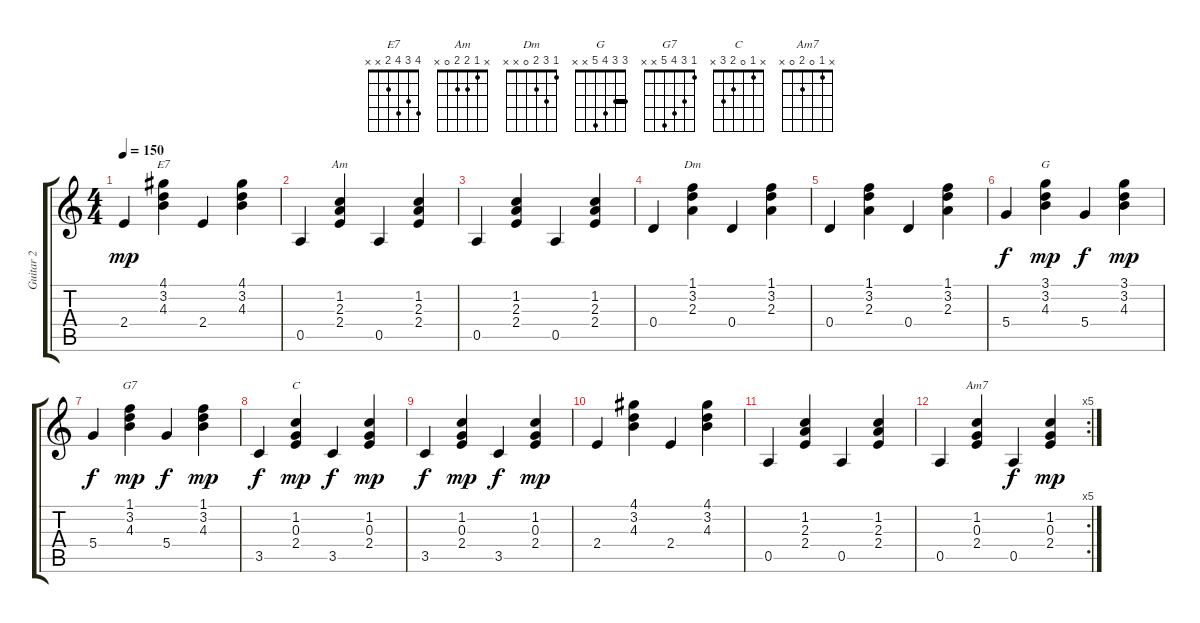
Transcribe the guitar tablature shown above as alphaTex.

\track ("Guitar 2" "Guitar 2") {instrument acousticguitarnylon}
\staff {score tabs}
\tuning (E4 B3 G3 D3 A2 E2) {hide}
\chord ("E7" 4 3 4 2 x x) {barre 2}
\chord ("Am" x 1 2 2 0 x)
\chord ("Dm" 1 3 2 0 x x)
\chord ("G" 3 3 4 5 x x) {barre 3}
\chord ("G7" 1 3 4 5 x x)
\chord ("C" x 1 0 2 3 x)
\chord ("Am7" x 1 0 2 0 x)
\ts (4 4)
\tempo 150
\clef g2
\ks c
2.4.4{dy mp} (4.1 3.2 4.3).4{ch "E7"} 2.4.4 (4.1 3.2 4.3).4 |
0.5.4 (1.2 2.3 2.4).4{ch "Am"} 0.5.4 (1.2 2.3 2.4).4 |
0.5.4 (1.2 2.3 2.4).4 0.5.4 (1.2 2.3 2.4).4 |
0.4.4 (1.1 3.2 2.3).4{ch "Dm"} 0.4.4 (1.1 3.2 2.3).4 |
0.4.4 (1.1 3.2 2.3).4 0.4.4 (1.1 3.2 2.3).4 |
5.4.4{dy f} (3.1 3.2 4.3).4{ch "G" dy mp} 5.4.4{dy f} (3.1 3.2 4.3).4{dy mp} |
5.4.4{dy f} (1.1 3.2 4.3).4{ch "G7" dy mp} 5.4.4{dy f} (1.1 3.2 4.3).4{dy mp} |
3.5.4{dy f} (1.2 0.3 2.4).4{ch "C" dy mp} 3.5.4{dy f} (1.2 0.3 2.4).4{dy mp} |
3.5.4{dy f} (1.2 0.3 2.4).4{dy mp} 3.5.4{dy f} (1.2 0.3 2.4).4{dy mp} |
2.4.4 (4.1 3.2 4.3).4 2.4.4 (4.1 3.2 4.3).4 |
0.5.4 (1.2 2.3 2.4).4 0.5.4 (1.2 2.3 2.4).4 |
\rc 5
0.5.4 (1.2 0.3 2.4).4{ch "Am7"} 0.5.4{dy f} (1.2 0.3 2.4).4{dy mp}
